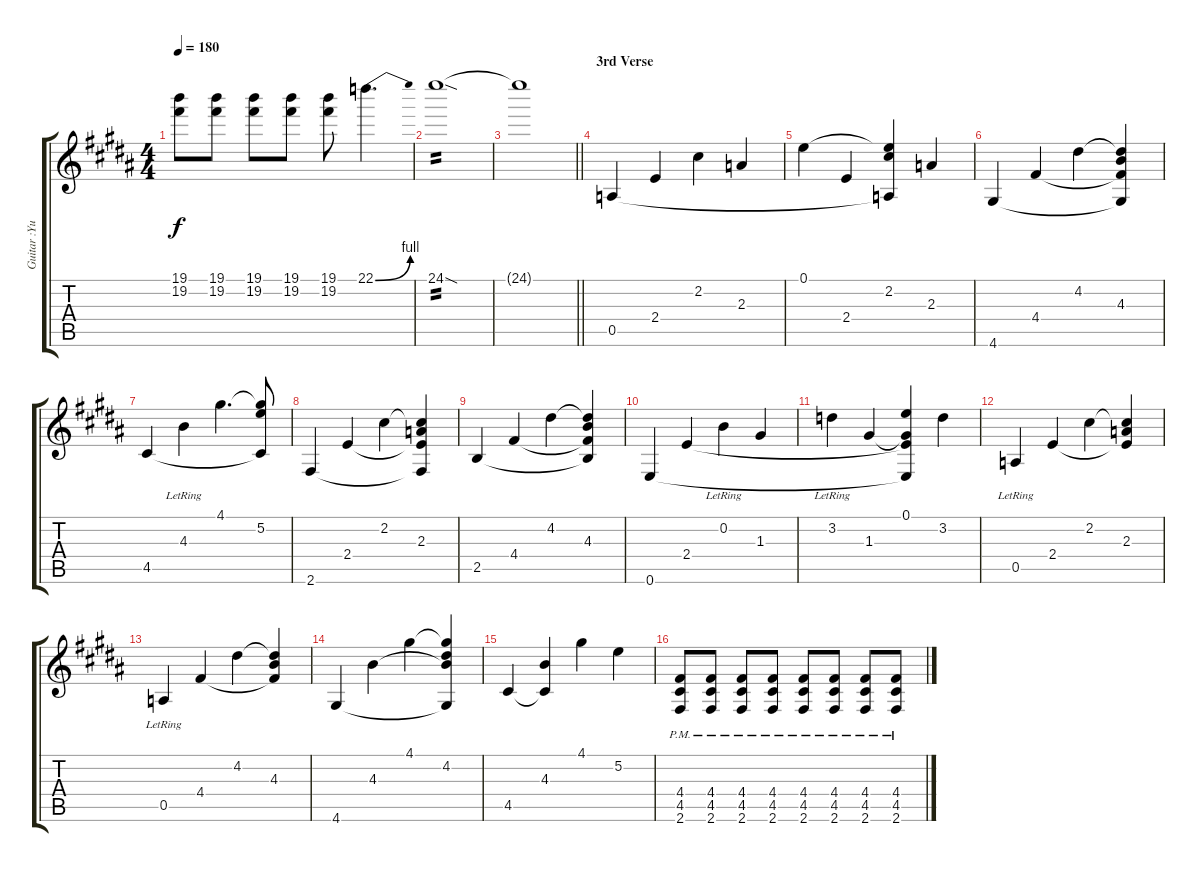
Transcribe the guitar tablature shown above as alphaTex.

\track ("Guitar :Yui" "Guitar :Yu") {instrument distortionguitar}
\staff {score tabs}
\tuning (E4 B3 G3 D3 A2 E2) {hide}
\ts (4 4)
\tempo 180
\clef g2
\ks b
(19.1{t} 19.2{t}).8{dy f} (19.1 19.2).8 (19.1 19.2).8 (19.1 19.2).8 (19.1 19.2).8 22.1{be (bend 0 0 60 4)}.4{d} |
24.1{sod}.1{tp 2} |
\barLineRight lightlight
24.1{t}.1 |
\section ("" "3rd Verse")
0.5.4{balance 16} 2.4.4 2.2.4 2.3.4 |
0.1.4 2.4.4 (0.1{t} 2.2 0.5{t}).4 2.3.4 |
4.6.4 4.4.4 4.2.4 (4.2{t} 4.3 4.4{t} 4.6{t}).4 |
4.5.4 4.3{lr}.4 4.1.4{d} (4.1{t} 5.2 4.5{t}).8 |
2.6.4 2.4.4 2.2.4 (2.2{t} 2.3 2.4{t} 2.6{t}).4 |
2.5.4 4.4.4 4.2.4 (4.2{t} 4.3 4.4{t} 2.5{t}).4 |
0.6.4 2.4.4 0.2{lr}.4 1.3.4 |
3.2{lr}.4 1.3.4 (0.1 1.3{t} 2.4{t} 0.6{t}).4 3.2.4 |
0.5{lr}.4 2.4.4 2.2.4 (2.2{t} 2.3 2.4{t}).4 |
0.5{lr}.4 4.4.4 4.2.4 (4.2{t} 4.3 4.4{t}).4 |
4.6.4 4.3.4 4.1.4 (4.1{t} 4.2 4.3{t} 4.6{t}).4 |
4.5.4 (4.3 4.5{t}).4 4.1.4 5.2.4 |
(4.4 4.5{pm} 2.6{pm}).8 (4.4 4.5{pm} 2.6{pm}).8 (4.4 4.5{pm} 2.6{pm}).8 (4.4 4.5{pm} 2.6{pm}).8 (4.4 4.5{pm} 2.6{pm}).8 (4.4 4.5{pm} 2.6{pm}).8 (4.4 4.5{pm} 2.6{pm}).8 (4.4 4.5{pm} 2.6{pm}).8
